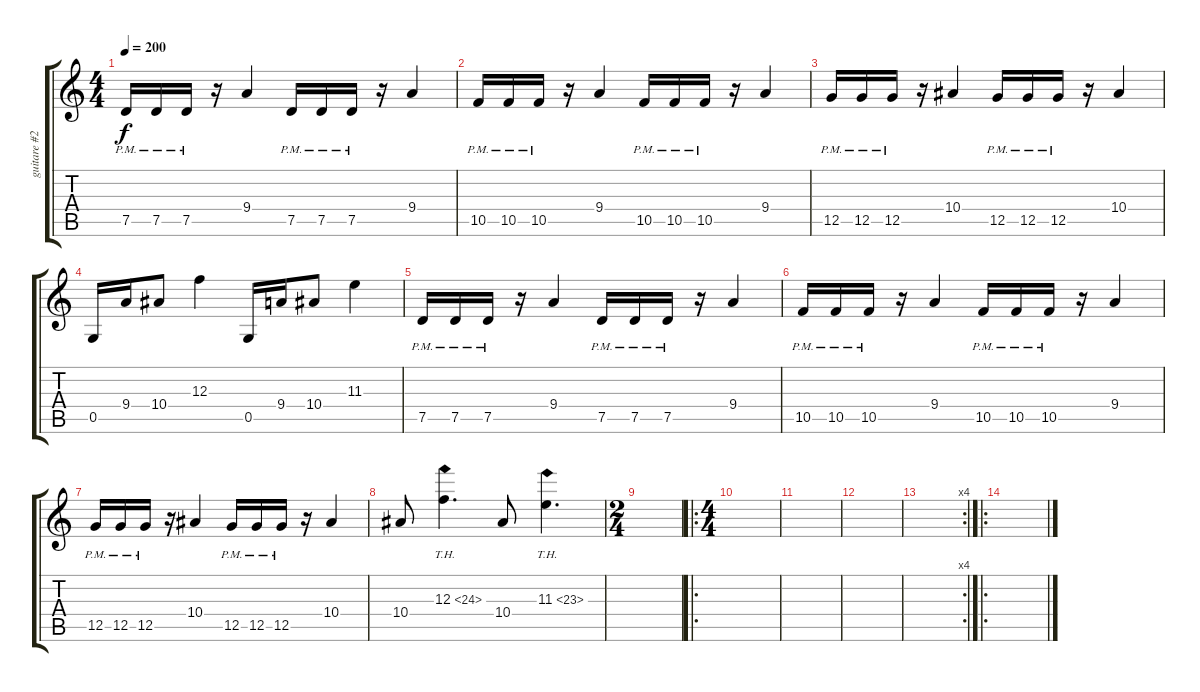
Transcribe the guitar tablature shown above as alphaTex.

\track ("guitare #2" "guitare #2") {instrument distortionguitar}
\staff {score tabs}
\tuning (D4 A3 F3 C3 G2 D2) {hide}
\ts (4 4)
\tempo 200
\clef g2
\ks c
7.5{pm}.16{dy f} 7.5{pm}.16 7.5{pm}.16 r.16 9.4.4 7.5{pm}.16 7.5{pm}.16 7.5{pm}.16 r.16 9.4.4 |
10.5{pm}.16 10.5{pm}.16 10.5{pm}.16 r.16 9.4.4 10.5{pm}.16 10.5{pm}.16 10.5{pm}.16 r.16 9.4.4 |
12.5{pm}.16 12.5{pm}.16 12.5{pm}.16 r.16 10.4.4 12.5{pm}.16 12.5{pm}.16 12.5{pm}.16 r.16 10.4.4 |
0.5.16 9.4.16 10.4.8 12.3.4 0.5.16 9.4.16 10.4.8 11.3.4 |
7.5{pm}.16 7.5{pm}.16 7.5{pm}.16 r.16 9.4.4 7.5{pm}.16 7.5{pm}.16 7.5{pm}.16 r.16 9.4.4 |
10.5{pm}.16 10.5{pm}.16 10.5{pm}.16 r.16 9.4.4 10.5{pm}.16 10.5{pm}.16 10.5{pm}.16 r.16 9.4.4 |
12.5{pm}.16 12.5{pm}.16 12.5{pm}.16 r.16 10.4.4 12.5{pm}.16 12.5{pm}.16 12.5{pm}.16 r.16 10.4.4 |
10.4.8 12.3{th 12}.4{d} 10.4.8 11.3{th 12}.4{d} |
\ts (2 4)
|
\ro
\ts (4 4)
|
|
|
\rc 4
|
\ro
